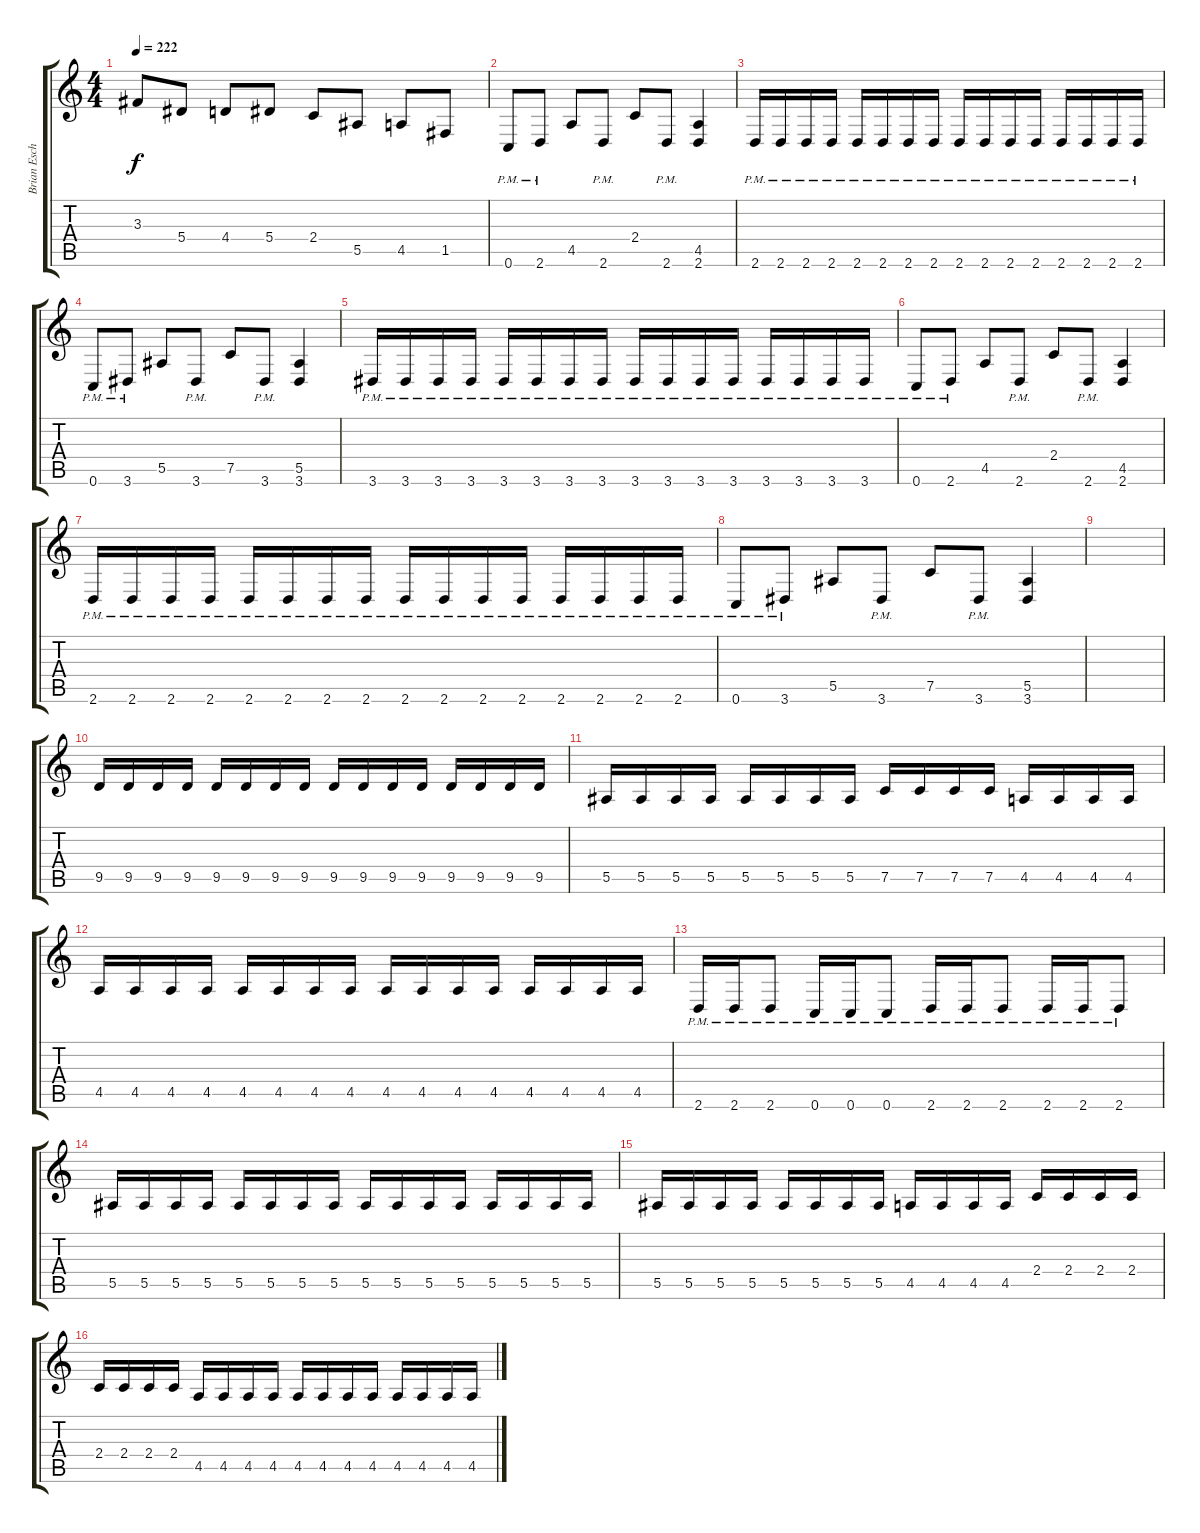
\track ("Brian Eschbach" "Brian Esch") {instrument distortionguitar bank 255}
\staff {score tabs}
\tuning (C4 G3 Eb3 Bb2 F2 C2) {hide}
\ts (4 4)
\tempo 222
\clef g2
\ks c
3.3.8{dy f} 5.4.8 4.4.8 5.4.8 2.4.8 5.5.8 4.5.8 1.5.8 |
0.6{pm}.8 2.6{pm}.8 4.5.8 2.6{pm}.8 2.4.8 2.6{pm}.8 (4.5 2.6).4 |
2.6{pm}.16 2.6{pm}.16 2.6{pm}.16 2.6{pm}.16 2.6{pm}.16 2.6{pm}.16 2.6{pm}.16 2.6{pm}.16 2.6{pm}.16 2.6{pm}.16 2.6{pm}.16 2.6{pm}.16 2.6{pm}.16 2.6{pm}.16 2.6{pm}.16 2.6{pm}.16 |
0.6{pm}.8 3.6{pm}.8 5.5.8 3.6{pm}.8 7.5.8 3.6{pm}.8 (5.5 3.6).4 |
3.6{pm}.16 3.6{pm}.16 3.6{pm}.16 3.6{pm}.16 3.6{pm}.16 3.6{pm}.16 3.6{pm}.16 3.6{pm}.16 3.6{pm}.16 3.6{pm}.16 3.6{pm}.16 3.6{pm}.16 3.6{pm}.16 3.6{pm}.16 3.6{pm}.16 3.6{pm}.16 |
0.6{pm}.8 2.6{pm}.8 4.5.8 2.6{pm}.8 2.4.8 2.6{pm}.8 (4.5 2.6).4 |
2.6{pm}.16 2.6{pm}.16 2.6{pm}.16 2.6{pm}.16 2.6{pm}.16 2.6{pm}.16 2.6{pm}.16 2.6{pm}.16 2.6{pm}.16 2.6{pm}.16 2.6{pm}.16 2.6{pm}.16 2.6{pm}.16 2.6{pm}.16 2.6{pm}.16 2.6{pm}.16 |
0.6{pm}.8 3.6{pm}.8 5.5.8 3.6{pm}.8 7.5.8 3.6{pm}.8 (5.5 3.6).4 |
|
9.5.16 9.5.16 9.5.16 9.5.16 9.5.16 9.5.16 9.5.16 9.5.16 9.5.16 9.5.16 9.5.16 9.5.16 9.5.16 9.5.16 9.5.16 9.5.16 |
5.5.16 5.5.16 5.5.16 5.5.16 5.5.16 5.5.16 5.5.16 5.5.16 7.5.16 7.5.16 7.5.16 7.5.16 4.5.16 4.5.16 4.5.16 4.5.16 |
4.5.16 4.5.16 4.5.16 4.5.16 4.5.16 4.5.16 4.5.16 4.5.16 4.5.16 4.5.16 4.5.16 4.5.16 4.5.16 4.5.16 4.5.16 4.5.16 |
2.6{pm}.16 2.6{pm}.16 2.6{pm}.8 0.6{pm}.16 0.6{pm}.16 0.6{pm}.8 2.6{pm}.16 2.6{pm}.16 2.6{pm}.8 2.6{pm}.16 2.6{pm}.16 2.6{pm}.8 |
5.5.16 5.5.16 5.5.16 5.5.16 5.5.16 5.5.16 5.5.16 5.5.16 5.5.16 5.5.16 5.5.16 5.5.16 5.5.16 5.5.16 5.5.16 5.5.16 |
5.5.16 5.5.16 5.5.16 5.5.16 5.5.16 5.5.16 5.5.16 5.5.16 4.5.16 4.5.16 4.5.16 4.5.16 2.4.16 2.4.16 2.4.16 2.4.16 |
2.4.16 2.4.16 2.4.16 2.4.16 4.5.16 4.5.16 4.5.16 4.5.16 4.5.16 4.5.16 4.5.16 4.5.16 4.5.16 4.5.16 4.5.16 4.5.16
